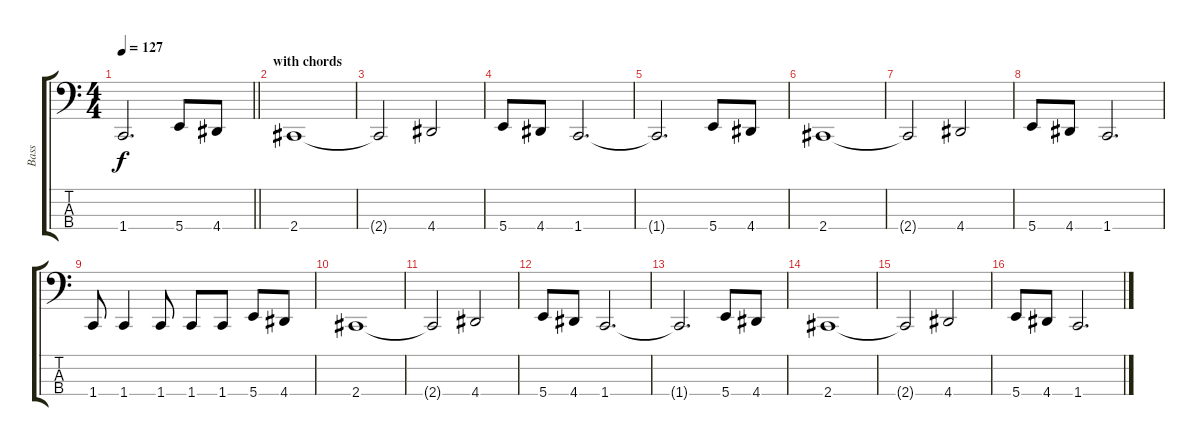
\track ("Bass" "Bass") {instrument electricbassfinger}
\staff {score tabs}
\tuning (D2 A1 E1 B0) {hide}
\ts (4 4)
\tempo 127
\clef f4
\barLineRight lightlight
\ks c
1.4{t}.2{d dy f} 5.4.8 4.4.8 |
\section ("" "with chords")
2.4.1 |
2.4{t}.2 4.4.2 |
5.4.8 4.4.8 1.4.2{d} |
1.4{t}.2{d} 5.4.8 4.4.8 |
2.4.1 |
2.4{t}.2 4.4.2 |
5.4.8 4.4.8 1.4.2{d} |
1.4.8 1.4.4 1.4.8 1.4.8 1.4.8 5.4.8 4.4.8 |
2.4.1 |
2.4{t}.2 4.4.2 |
5.4.8 4.4.8 1.4.2{d} |
1.4{t}.2{d} 5.4.8 4.4.8 |
2.4.1 |
2.4{t}.2 4.4.2 |
5.4.8 4.4.8 1.4.2{d}
